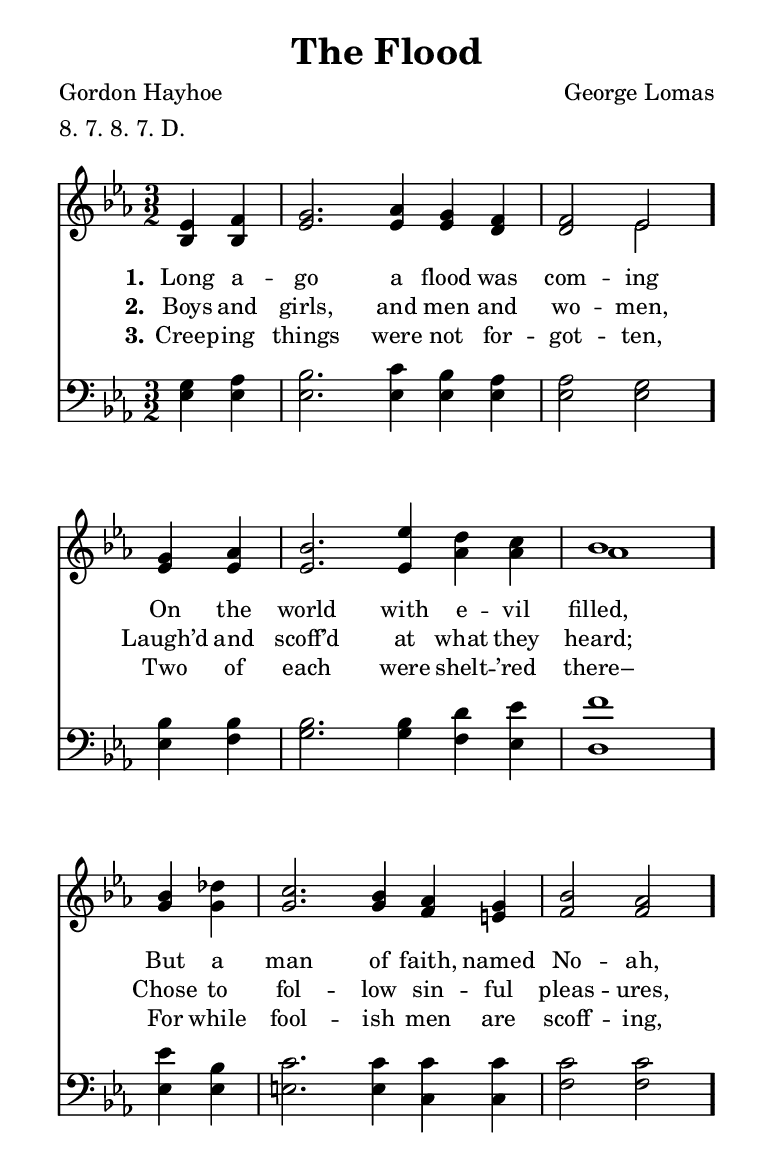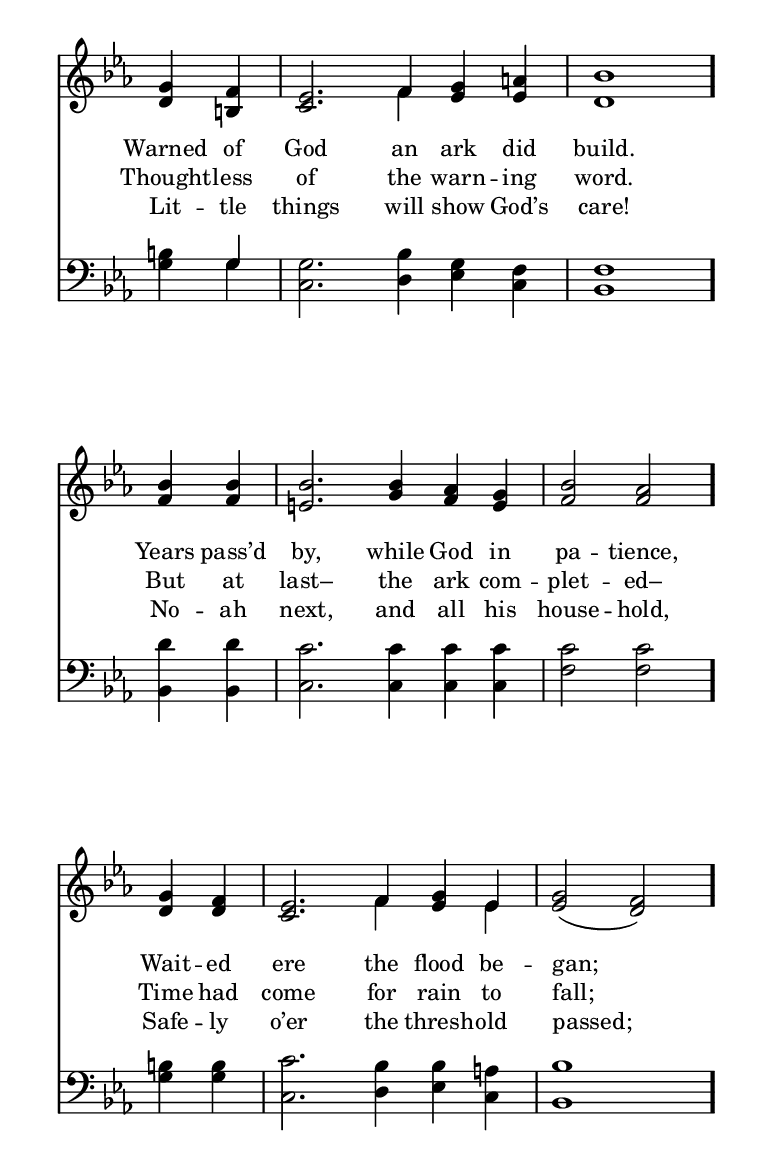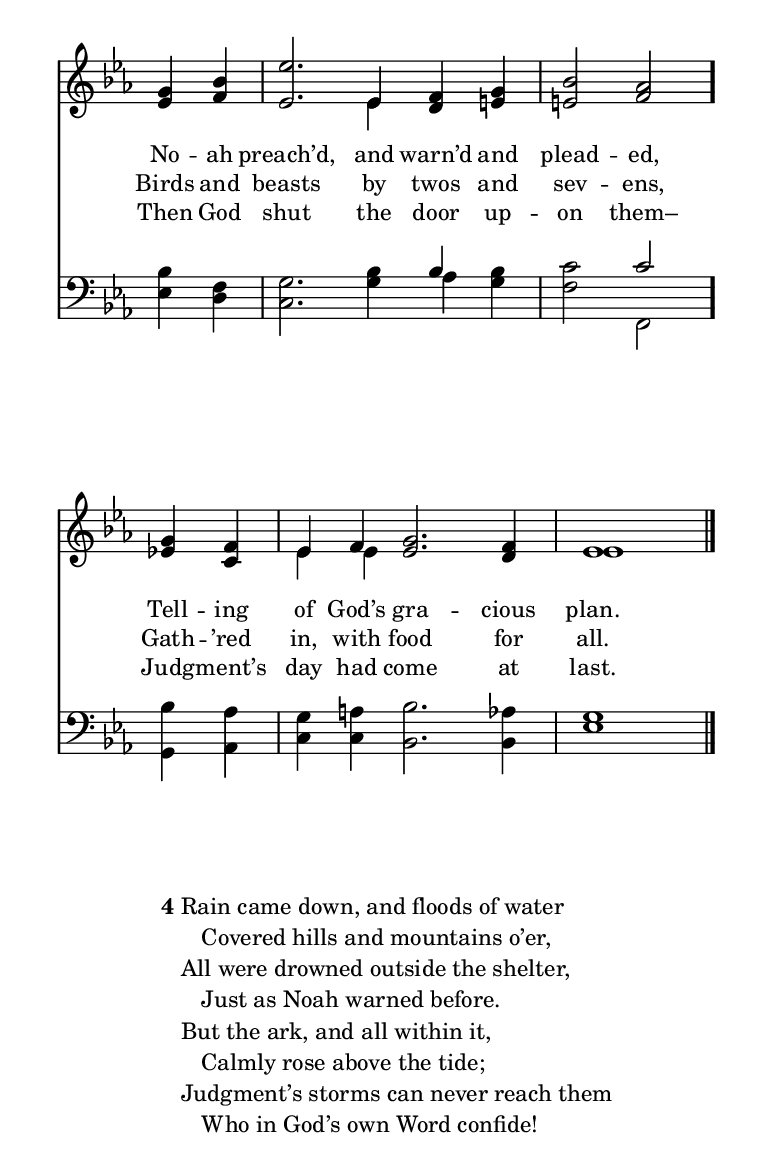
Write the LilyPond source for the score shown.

\include "common/global.ily"
\paper {
  \include "common/paper.ily"
  page-count = #(cond (is-eogsized 2) (#t #f))
}

\header{
  hymnnumber = "363"
  title = "The Flood"
  tunename = "Chamouni" % original has all capitals
  meter = "8. 7. 8. 7. D."
  poet = "Gordon Hayhoe"
  composer = "George Lomas"
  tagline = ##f
}

global = {
  \include "common/overrides.ily"
  \override Staff.TimeSignature.style = #'numbered
  \time 3/2
  \override Score.MetronomeMark.transparent = ##t % hide all fermata changes too
  \tempo 4=140
  \key ees \major
  \partial 2
  \autoBeamOff
}

patternA = { c4 c | c2. c4 c c | } % s2 s
patternB = { c4 c | c c c2. c4 | } % s1

notesSoprano = {
\global
\relative c' {

  \changePitch \patternA { ees f | g aes g f } f2 ees
  \changePitch \patternA { g aes | bes ees d c } bes1
  \changePitch \patternA { bes des | c bes aes g } bes2 aes
  \changePitch \patternA { g f | ees f g a } bes1
  \changePitch \patternA { bes bes | bes bes aes g } bes2 aes
  \changePitch \patternA { g f | ees f g ees } g2( f)
  \changePitch \patternA { g bes | ees ees, f g } bes2 aes
  \changePitch \patternB { g f | ees f g f | } ees1

  \bar "|."

}
}

notesAlto = {
\global
\relative e' {

  \changePitch \patternA { bes bes | ees ees ees d | } d2 ees
  \changePitch \patternA { ees ees | ees ees aes aes } aes1
  \changePitch \patternA { g g | g g f e } f2 f
  \changePitch \patternA { d b | c f ees ees } d1
  \changePitch \patternA { f f | e g f e } f2 f
  \changePitch \patternA { d d | c f ees ees | } ees2( d)
  \changePitch \patternA { ees f | ees ees d e } e2 f
  \changePitch \patternB { ees c | ees ees ees d } ees1

}
}

notesTenor = {
\global
\relative a {

  \changePitch \patternA { g aes | bes c bes aes } aes2 g
  \changePitch \patternA { bes bes | bes bes d ees } f1
  \changePitch \patternA { ees bes | c c c c } c2 c
  \changePitch \patternA { b g | g bes g f } f1
  \changePitch \patternA { d' d | c c c c } c2 c
  \changePitch \patternA { b b | c bes bes a } bes1
  \changePitch \patternA { bes f | g bes bes bes | } c2 c
  \changePitch \patternB { bes aes | g a bes aes } g1

}
}

notesBass = {
\global
\relative f {

  \changePitch \patternA { ees ees | ees ees ees ees } ees2 ees
  \changePitch \patternA { ees f | g g f ees } d1
  \changePitch \patternA { ees ees | e e c c | } f2 f
  \changePitch \patternA { g g | c, d ees c | } bes1
  \changePitch \patternA { bes bes | c c c c } f2 f
  \changePitch \patternA { g g | c, d ees c | } bes1
  \changePitch \patternA { ees d | c g' aes g | } f2 f,
  \changePitch \patternB { g aes | c c bes bes | } ees1

}
}

wordsA = \lyricmode {
\set stanza = "1."

Long a -- go a flood was com -- ing \bar "."
On the world with e -- vil filled, \bar "."
But a man of faith, named No -- ah, \bar "."
Warned of God an ark did build. \bar "."
Years pass’d by, while God in pa -- tience, \bar "."
Wait -- ed ere the flood be -- gan; \bar "."
No -- ah preach’d, and warn’d and plead -- ed, \bar "."
Tell -- ing of God’s gra -- cious plan. \bar "."

}

wordsB = \lyricmode {
\set stanza = "2."

Boys and girls, and men and wo -- men,
Laugh’d and scoff’d at what they heard;
Chose to fol -- low sin -- ful pleas -- ures,
Thought -- less of the warn -- ing word.
But at last– the ark com -- plet -- ed–
Time had come for rain to fall;
Birds and beasts by twos and sev -- ens,
Gath -- ’red in, with food for all.

}

wordsC = \lyricmode {
\set stanza = "3."

Creep -- ing things were not for -- got -- ten,
Two of each were shelt -- ’red there–
For while fool -- ish men are scoff -- ing,
Lit -- tle things will show God’s care!
No -- ah next, and all his house -- hold,
Safe -- ly o’er the thresh -- old passed; % original has "treshold"
Then God shut the door up -- on them–
Judg -- ment’s day had come at last.

}

wordsD = \markuplist {

\line { Rain came down, and floods of water }
\line { { \hspace #2 } Covered hills and mountains o’er, }
\line { All were drowned outside the shelter, }
\line { { \hspace #2 } Just as Noah warned before. }
\line { But the ark, and all within it, }
\line { { \hspace #2 } Calmly rose above the tide; }
\line { Judgment’s storms can never reach them }
\line { { \hspace #2 } Who in God’s own Word confide! }

}

wordsE = \markuplist {

\line { God has warned of greater sorrows, }
\line { { \hspace #2 } He has told of judgment sore }
\line { Which will fall on Christ rejectors, }
\line { { \hspace #2 } When the day of grace is o’er. }
\line { But His only Son once suffered, }
\line { { \hspace #2 } He for us the judgment bore; }
\line { Those who come to Him are sheltered }
\line { { \hspace #2 } By His blood, forevermore. }

}

\score {
  \context ChoirStaff <<
    \context Staff = upper <<
      \set Staff.autoBeaming = ##f
      \set ChoirStaff.systemStartDelimiter = #'SystemStartBar
      \set ChoirStaff.printPartCombineTexts = ##f
      \partcombine #'(2 . 9) \notesSoprano \notesAlto
      \context NullVoice = sopranos { \voiceOne << \notesSoprano >> }
      \context NullVoice = altos { \voiceTwo << \notesAlto >> }
      \context Lyrics = one   \lyricsto sopranos \wordsA
      \context Lyrics = two   \lyricsto sopranos \wordsB
      \context Lyrics = three \lyricsto sopranos \wordsC
    >>
    \context Staff = men <<
      \set Staff.autoBeaming = ##f
      \clef bass
      \set ChoirStaff.printPartCombineTexts = ##f
      \partcombine #'(2 . 9) \notesTenor \notesBass
      \context NullVoice = tenors { \voiceOne << \notesTenor >> }
      \context NullVoice = basses { \voiceTwo << \notesBass >> }
    >>
  >>
  \layout {
    \include "common/layout.ily"
  }
  \midi{
    \include "common/midi.ily"
  }
}

\noPageBreak

\markup { \fill-line { \column {
  \raise #5
  \line{ \bold 4 \column { \wordsD } }
} } }

\pageBreak

\markup { \fill-line { \column {
  \vspace #0.8
  \line{ \bold 5 \column { \wordsE } }
} } }

\version "2.19.49"  % necessary for upgrading to future LilyPond versions.

% vi:set et ts=2 sw=2 ai nocindent syntax=lilypond:
